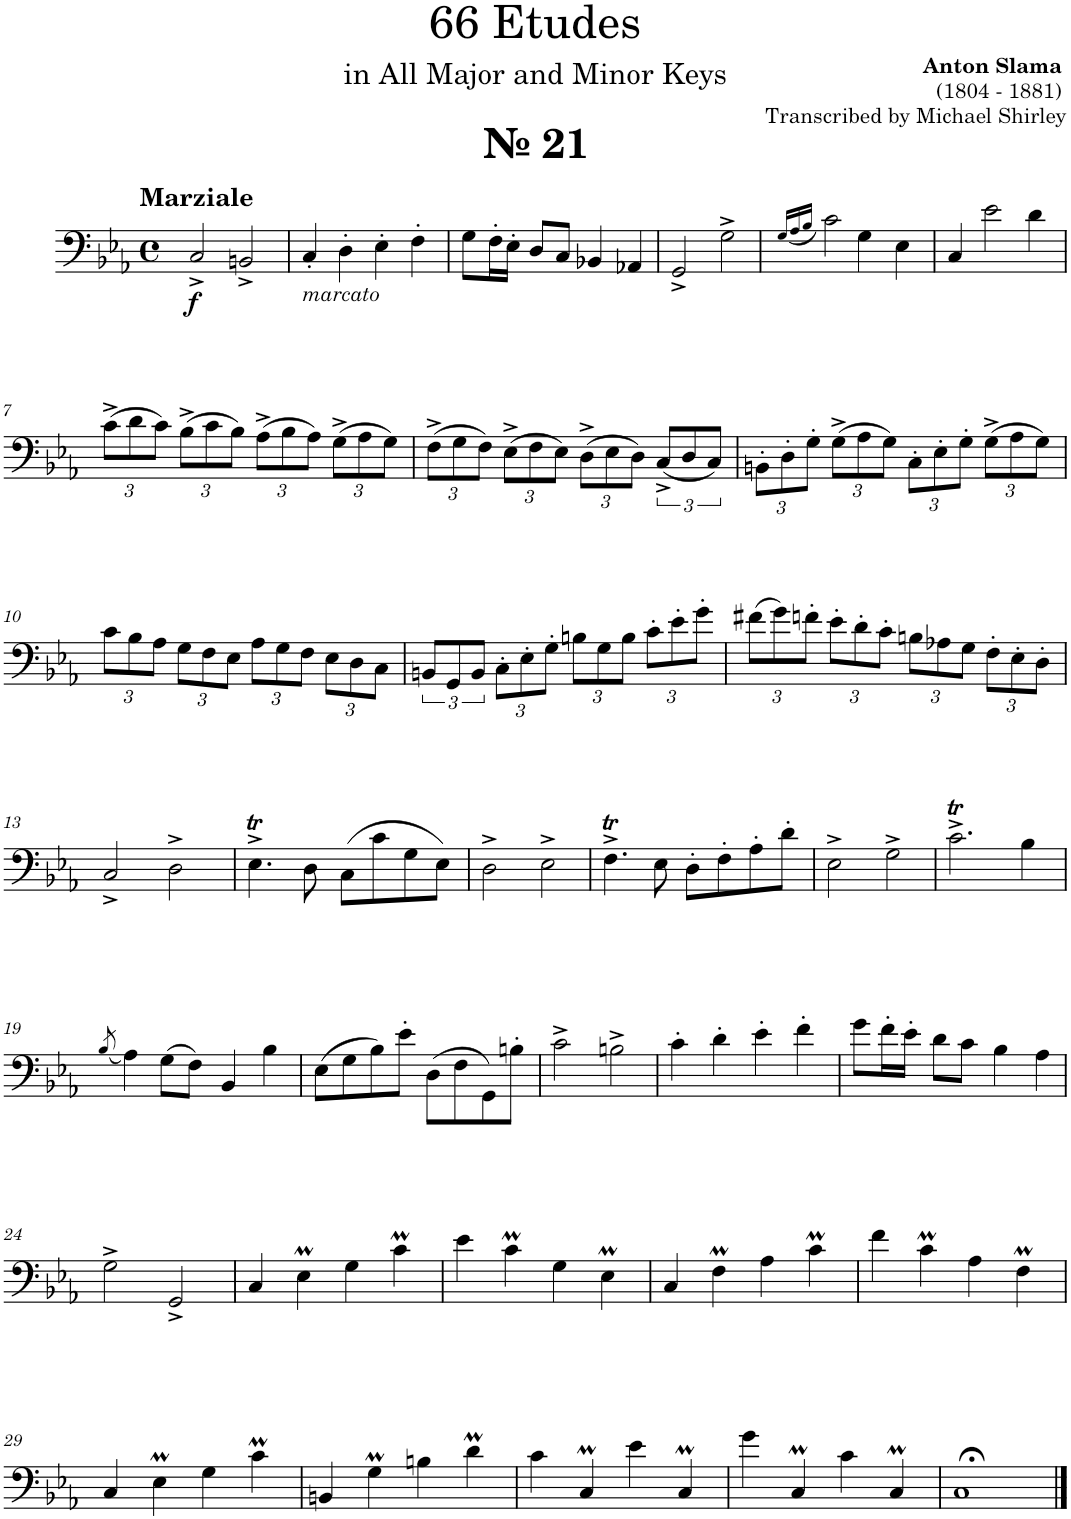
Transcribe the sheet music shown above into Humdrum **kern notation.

**kern	**dynam
*part1	*part1
*staff1	*staff1
*I"Trombone	*
*I'Tbn.	*
*clefF4	*
*k[b-e-a-]	*
*M4/4	*
*met(c)	*
=1	=1
!LO:TX:a:B:t=№ 21	!
!LO:TX:a:B:t=Marziale	!
!	!LO:DY:b
2C^/	f
2BBn^/	.
=2	=2
!LO:TX:b:i:t=marcato	!
4C'/	.
4D'\	.
4E-'\	.
4F'\	.
=3	=3
8G\L	.
16F'\L	.
16E-'\JJ	.
8D/L	.
8C/J	.
4BB-X/	.
4AA-X/	.
=4	=4
2GG^/	.
2G^\	.
=5	=5
(16qG/LL	.
16qA-/)	.
16qB-/JJ	.
2c\	.
4G\	.
4E-\	.
=6	=6
4C/	.
2e-\	.
4d\	.
!!LO:LB:g=z
=7	=7
*Xbrackettup	*
(>12c^\L	.
12d\	.
12c\J)	.
(>12B-^\L	.
12c\	.
12B-\J)	.
(>12A-^\L	.
12B-\	.
12A-\J)	.
(>12G^\L	.
12A-\	.
12G\J)	.
=8	=8
(>12F^\L	.
12G\	.
12F\J)	.
(>12E-^\L	.
12F\	.
12E-\J)	.
(>12D^\L	.
12E-\	.
12D\J)	.
*brackettup	*
(<12C^/L	.
12D/	.
12C/J)	.
=9	=9
*Xbrackettup	*
12BBn'\L	.
12D'\	.
12G'\J	.
(>12G^\L	.
12A-\	.
12G\J)	.
12C'\L	.
12E-'\	.
12G'\J	.
(>12G^\L	.
12A-\	.
12G\J)	.
!!LO:LB:g=z
=10	=10
12c\L	.
12B-\	.
12A-\J	.
12G\L	.
12F\	.
12E-\J	.
12A-\L	.
12G\	.
12F\J	.
12E-\L	.
12D\	.
12C\J	.
=11	=11
*brackettup	*
12BBn/L	.
12GG/	.
12BB/J	.
*Xbrackettup	*
12C'\L	.
12E-'\	.
12G'\J	.
12Bn\L	.
12G\	.
12B\J	.
12c'\L	.
12e-'\	.
12g'\J	.
=12	=12
(>12f#X\L	.
12g\)	.
12fn'\J	.
12e-'\L	.
12d'\	.
12c'\J	.
12Bn\L	.
12A-X\	.
12G\J	.
12F'\L	.
12E-'\	.
12D'\J	.
!!LO:LB:g=z
=13	=13
2C^/	.
2D^\	.
=14	=14
4.E-T^\	.
8D\	.
(8C\L	.
8c\	.
8G\	.
8E-\J)	.
=15	=15
2D^\	.
2E-^\	.
=16	=16
4.FT^\	.
8E-\	.
8D'\L	.
8F'\	.
8A-'\	.
8d'\J	.
=17	=17
2E-^\	.
2G^\	.
=18	=18
2.cT^\	.
4B-\	.
!!LO:LB:g=z
=19	=19
(8qB-/	.
4A-\)	.
(>8G\L	.
8F\J)	.
4BB-/	.
4B-\	.
=20	=20
(>8E-\L	.
8G\	.
8B-\)	.
8e-'\J	.
(8D\L	.
8F\	.
8GG\)	.
8Bn'\J	.
=21	=21
2c^\	.
2Bn^\	.
=22	=22
4c'\	.
4d'\	.
4e-'\	.
4f'\	.
=23	=23
8g\L	.
16f'\L	.
16e-'\JJ	.
8d\L	.
8c\J	.
4B-\	.
4A-\	.
!!LO:LB:g=z
=24	=24
2G^\	.
2GG^/	.
=25	=25
4C/	.
4E-M\	.
4G\	.
4cM\	.
=26	=26
4e-\	.
4cM\	.
4G\	.
4E-M\	.
=27	=27
4C/	.
4FM\	.
4A-\	.
4cM\	.
=28	=28
4f\	.
4cM\	.
4A-\	.
4FM\	.
!!LO:LB:g=z
=29	=29
4C/	.
4E-M\	.
4G\	.
4cM\	.
=30	=30
4BBn/	.
4Gm\	.
4Bn\	.
4dm\	.
=31	=31
4c\	.
4CM/	.
4e-\	.
4CM/	.
=32	=32
4g\	.
4CM/	.
4c\	.
4CM/	.
=33	=33
1C;<	.
==	==
*-	*-
